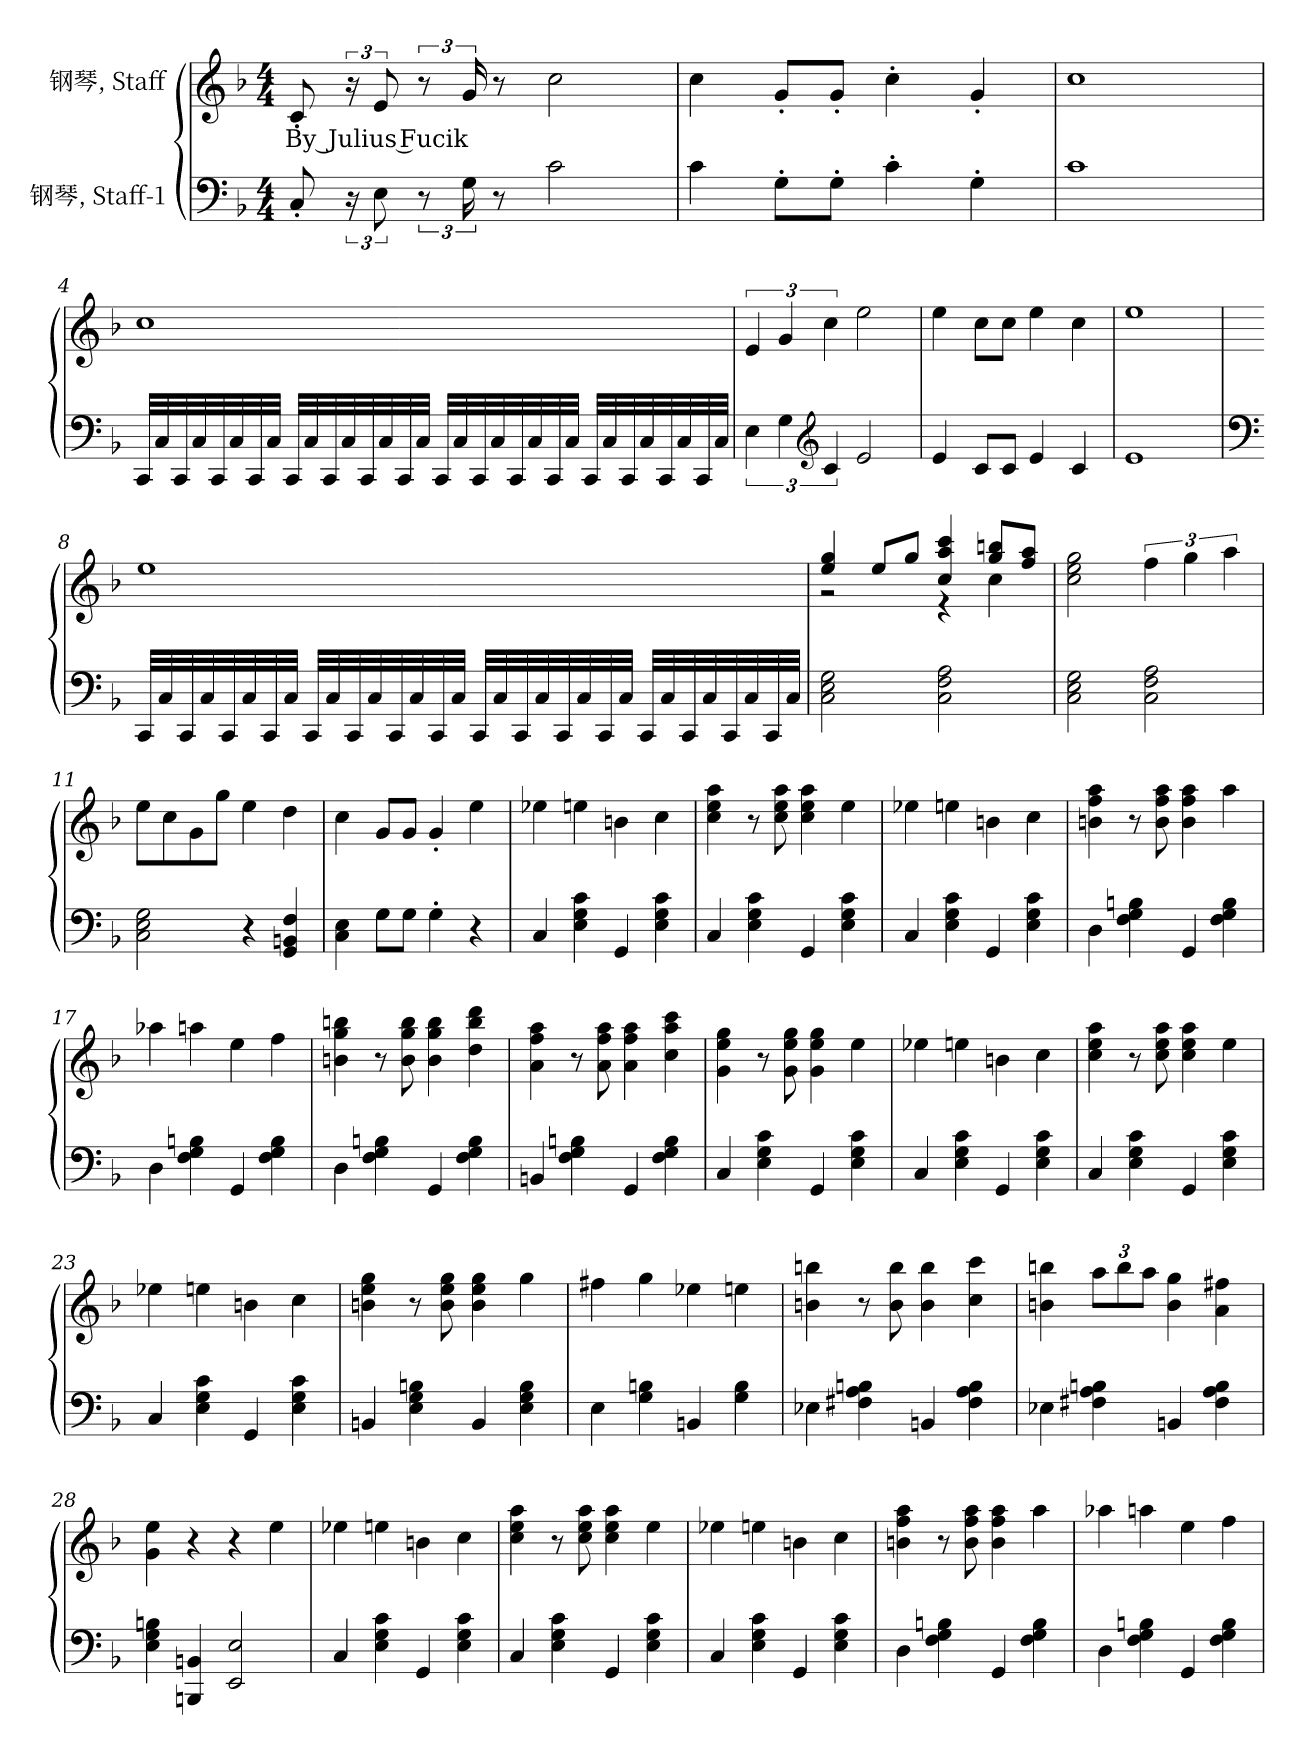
**kern	**kern	**text
*part2	*part1	*part1
*staff2	*staff1	*staff1
*I"钢琴, Staff-1	*I"钢琴, Staff	*
*clefF4	*clefG2	*
*k[b-]	*k[b-]	*
*M4/4	*M4/4	*
*MM170	*MM170	*
=1	=1	=1
8C'/	8c'/	By Julius Fucik
24r	24r	.
12E\	12e/	.
12r	12r	.
24G\	24g/	.
8r	8r	.
2c\	2cc\	.
=2	=2	=2
4c\	4cc\	.
8G'\L	8g'/L	.
8G'\J	8g'/J	.
4c'\	4cc'\	.
4G'\	4g'/	.
=3	=3	=3
1c	1cc	.
!!LO:LB:g=z
=4	=4	=4
32CC/LLL	1cc	.
32C/	.	.
32CC/	.	.
32C/	.	.
32CC/	.	.
32C/	.	.
32CC/	.	.
32C/JJJ	.	.
32CC/LLL	.	.
32C/	.	.
32CC/	.	.
32C/	.	.
32CC/	.	.
32C/	.	.
32CC/	.	.
32C/JJJ	.	.
32CC/LLL	.	.
32C/	.	.
32CC/	.	.
32C/	.	.
32CC/	.	.
32C/	.	.
32CC/	.	.
32C/JJJ	.	.
32CC/LLL	.	.
32C/	.	.
32CC/	.	.
32C/	.	.
32CC/	.	.
32C/	.	.
32CC/	.	.
32C/JJJ	.	.
=5	=5	=5
6E\	6e/	.
6G\	6g/	.
*clefG2	*	*
6c/	6cc\	.
2e/	2ee\	.
=6	=6	=6
4e/	4ee\	.
8c/L	8cc\L	.
8c/J	8cc\J	.
4e/	4ee\	.
4c/	4cc\	.
!!LO:LB:g=z
=7	=7	=7
1e	1ee	.
=8	=8	=8
*clefF4	*	*
32CC/LLL	1ee	.
32C/	.	.
32CC/	.	.
32C/	.	.
32CC/	.	.
32C/	.	.
32CC/	.	.
32C/JJJ	.	.
32CC/LLL	.	.
32C/	.	.
32CC/	.	.
32C/	.	.
32CC/	.	.
32C/	.	.
32CC/	.	.
32C/JJJ	.	.
32CC/LLL	.	.
32C/	.	.
32CC/	.	.
32C/	.	.
32CC/	.	.
32C/	.	.
32CC/	.	.
32C/JJJ	.	.
32CC/LLL	.	.
32C/	.	.
32CC/	.	.
32C/	.	.
32CC/	.	.
32C/	.	.
32CC/	.	.
32C/JJJ	.	.
=9	=9	=9
*	*^	*
2C\ 2E\ 2G\	4ee/ 4gg/	2r	.
.	8ee/L	.	.
.	8gg/J	.	.
2C\ 2F\ 2A\	4cc/ 4aa/ 4ccc/	4r	.
.	8gg/ 8bbn/L	4cc\	.
.	8ff/ 8aa/J	.	.
*	*v	*v	*
!!LO:LB:g=z
=10	=10	=10
2C\ 2E\ 2G\	2cc\ 2ee\ 2gg\	.
2C\ 2F\ 2A\	6ff\	.
.	6gg\	.
.	6aa\	.
=11	=11	=11
2C\ 2E\ 2G\	8ee\L	.
.	8cc\	.
.	8g\	.
.	8gg\J	.
4r	4ee\	.
4GG/ 4BBn/ 4F/	4dd\	.
=12	=12	=12
4C\ 4E\	4cc\	.
8G\L	8g/L	.
8G\J	8g/J	.
4G'\	4g'/	.
4r	4ee\	.
=13	=13	=13
4C/	4ee-X\	.
4E\ 4G\ 4c\	4een\	.
4GG/	4bn\	.
4E\ 4G\ 4c\	4cc\	.
=14	=14	=14
4C/	4cc\ 4ee\ 4aa\	.
4E\ 4G\ 4c\	8r	.
.	8cc\ 8ee\ 8aa\	.
4GG/	4cc\ 4ee\ 4aa\	.
4E\ 4G\ 4c\	4ee\	.
=15	=15	=15
4C/	4ee-X\	.
4E\ 4G\ 4c\	4een\	.
4GG/	4bn\	.
4E\ 4G\ 4c\	4cc\	.
!!LO:LB:g=z
=16	=16	=16
4D\	4bn\ 4ff\ 4aa\	.
4F\ 4G\ 4Bn\	8r	.
.	8b\ 8ff\ 8aa\	.
4GG/	4b\ 4ff\ 4aa\	.
4F\ 4G\ 4B\	4aa\	.
=17	=17	=17
4D\	4aa-X\	.
4F\ 4G\ 4Bn\	4aan\	.
4GG/	4ee\	.
4F\ 4G\ 4B\	4ff\	.
=18	=18	=18
4D\	4bn\ 4gg\ 4bbn\	.
4F\ 4G\ 4Bn\	8r	.
.	8b\ 8gg\ 8bb\	.
4GG/	4b\ 4gg\ 4bb\	.
4F\ 4G\ 4B\	4dd\ 4bb\ 4ddd\	.
=19	=19	=19
4BBn/	4a\ 4ff\ 4aa\	.
4F\ 4G\ 4Bn\	8r	.
.	8a\ 8ff\ 8aa\	.
4GG/	4a\ 4ff\ 4aa\	.
4F\ 4G\ 4B\	4cc\ 4aa\ 4ccc\	.
=20	=20	=20
4C/	4g\ 4ee\ 4gg\	.
4E\ 4G\ 4c\	8r	.
.	8g\ 8ee\ 8gg\	.
4GG/	4g\ 4ee\ 4gg\	.
4E\ 4G\ 4c\	4ee\	.
!!LO:LB:g=z
=21	=21	=21
4C/	4ee-X\	.
4E\ 4G\ 4c\	4een\	.
4GG/	4bn\	.
4E\ 4G\ 4c\	4cc\	.
=22	=22	=22
4C/	4cc\ 4ee\ 4aa\	.
4E\ 4G\ 4c\	8r	.
.	8cc\ 8ee\ 8aa\	.
4GG/	4cc\ 4ee\ 4aa\	.
4E\ 4G\ 4c\	4ee\	.
=23	=23	=23
4C/	4ee-X\	.
4E\ 4G\ 4c\	4een\	.
4GG/	4bn\	.
4E\ 4G\ 4c\	4cc\	.
=24	=24	=24
4BBn/	4bn\ 4ee\ 4gg\	.
4E\ 4G\ 4Bn\	8r	.
.	8b\ 8ee\ 8gg\	.
4BB/	4b\ 4ee\ 4gg\	.
4E\ 4G\ 4B\	4gg\	.
=25	=25	=25
4E\	4ff#X\	.
4G\ 4Bn\	4gg\	.
4BBn/	4ee-X\	.
4G\ 4B\	4een\	.
=26	=26	=26
4E-X\	4bn\ 4bbn\	.
4F#X\ 4A\ 4Bn\	8r	.
.	8b\ 8bb\	.
4BBn/	4b\ 4bb\	.
4F#\ 4A\ 4B\	4cc\ 4ccc\	.
!!LO:PB:g=z
=27	=27	=27
4E-X\	4bn\ 4bbn\	.
*	*Xbrackettup	*
4F#X\ 4A\ 4Bn\	12aa\L	.
.	12bb\	.
.	12aa\J	.
4BBn/	4b\ 4gg\	.
4F#\ 4A\ 4B\	4a\ 4ff#X\	.
=28	=28	=28
4E\ 4G\ 4Bn\	4g\ 4ee\	.
4BBBn/ 4BBn/	4r	.
2EE/ 2E/	4r	.
.	4ee\	.
=29	=29	=29
4C/	4ee-X\	.
4E\ 4G\ 4c\	4een\	.
4GG/	4bn\	.
4E\ 4G\ 4c\	4cc\	.
=30	=30	=30
4C/	4cc\ 4ee\ 4aa\	.
4E\ 4G\ 4c\	8r	.
.	8cc\ 8ee\ 8aa\	.
4GG/	4cc\ 4ee\ 4aa\	.
4E\ 4G\ 4c\	4ee\	.
=31	=31	=31
4C/	4ee-X\	.
4E\ 4G\ 4c\	4een\	.
4GG/	4bn\	.
4E\ 4G\ 4c\	4cc\	.
!!LO:LB:g=z
=32	=32	=32
4D\	4bn\ 4ff\ 4aa\	.
4F\ 4G\ 4Bn\	8r	.
.	8b\ 8ff\ 8aa\	.
4GG/	4b\ 4ff\ 4aa\	.
4F\ 4G\ 4B\	4aa\	.
=33	=33	=33
4D\	4aa-X\	.
4F\ 4G\ 4Bn\	4aan\	.
4GG/	4ee\	.
4F\ 4G\ 4B\	4ff\	.
=	=	=
*-	*-	*-
